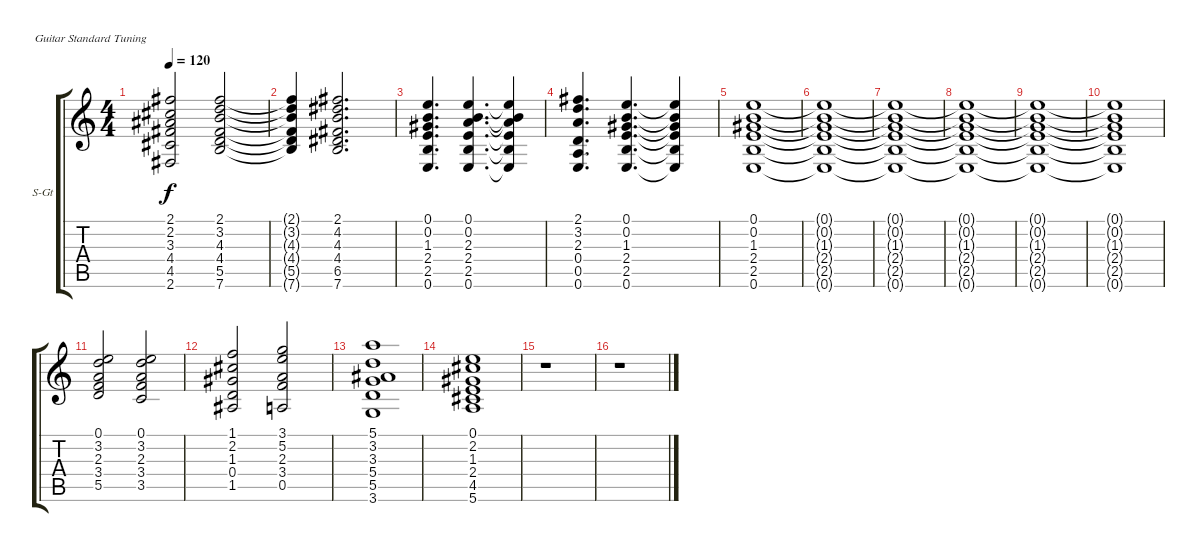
\bracketExtendMode groupsimilarinstruments
\firstSystemTrackNameOrientation horizontal
\otherSystemsTrackNameOrientation horizontal
\track ("Organ" "S-Gt") {instrument acousticgrandpiano}
\staff {score tabs}
\tuning (E4 B3 G3 D3 A2 E2)
\displaytranspose 12
\ts (4 4)
\tempo 120
\clef g2
\ks c
(2.1{t} 2.2{t} 3.3{t} 4.4{t} 4.5{t} 2.6{t}).2{dy f} (2.1 3.2 4.3 4.4 5.5 7.6).2 |
(2.1{t} 3.2{t} 4.3{t} 4.4{t} 5.5{t} 7.6{t}).4 (2.1 4.2 4.3 4.4 6.5 7.6).2{d} |
(0.1 0.2 1.3 2.4 2.5 0.6).4{d} (0.1 0.2 2.3 2.4 2.5 0.6).4{d} (0.1{t} 0.2{t} 2.3{t} 2.4{t} 2.5{t} 0.6{t}).4 |
(2.1 3.2 2.3 0.4 0.5 0.6).4{d} (0.1 0.2 1.3 2.4 2.5 0.6).4{d} (0.1{t} 0.2{t} 1.3{t} 2.4{t} 2.5{t} 0.6{t}).4 |
(0.1 0.2 1.3 2.4 2.5 0.6).1 |
(0.1{t} 0.2{t} 1.3{t} 2.4{t} 2.5{t} 0.6{t}).1 |
(0.1{t} 0.2{t} 1.3{t} 2.4{t} 2.5{t} 0.6{t}).1 |
(0.1{t} 0.2{t} 1.3{t} 2.4{t} 2.5{t} 0.6{t}).1 |
(0.1{t} 0.2{t} 1.3{t} 2.4{t} 2.5{t} 0.6{t}).1 |
(0.1{t} 0.2{t} 1.3{t} 2.4{t} 2.5{t} 0.6{t}).1 |
(0.1 3.2 2.3 3.4 5.5).2 (0.1 3.2 2.3 3.4 3.5).2 |
(1.1 2.2 1.3 0.4 1.5).2 (3.1 5.2 2.3 3.4 0.5).2 |
(5.1 3.2 3.3 5.4 5.5 3.6).1 |
(0.1 2.2 1.3 2.4 4.5 5.6).1 |
r.1 |
r.1
